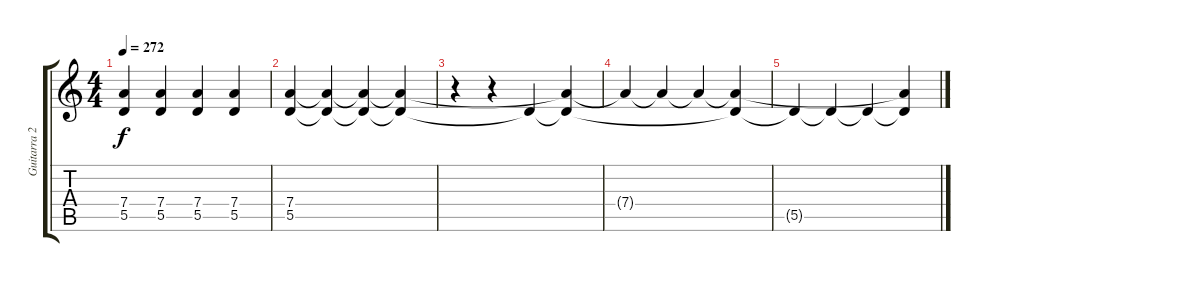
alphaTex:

\track ("Guitarra 2 (Solo)" "Guitarra 2") {instrument acousticguitarnylon}
\staff {score tabs}
\tuning (E4 B3 G3 D3 A2 E2) {hide}
\ts (4 4)
\tempo 272
\clef g2
\ks c
(7.4 5.5).4{dy f} (7.4 5.5).4 (7.4 5.5).4 (7.4 5.5).4 |
(7.4 5.5).4 (7.4{t} 5.5{t}).4 (7.4{t} 5.5{t}).4 (7.4{t} 5.5{t}).4 |
r.4 r.4 5.5{t}.4 (7.4{t} 5.5{t}).4 |
7.4{t}.4 7.4{t}.4 7.4{t}.4 (7.4{t} 5.5{t}).4 |
5.5{t}.4 5.5{t}.4 5.5{t}.4 (7.4{t} 5.5{t}).4
